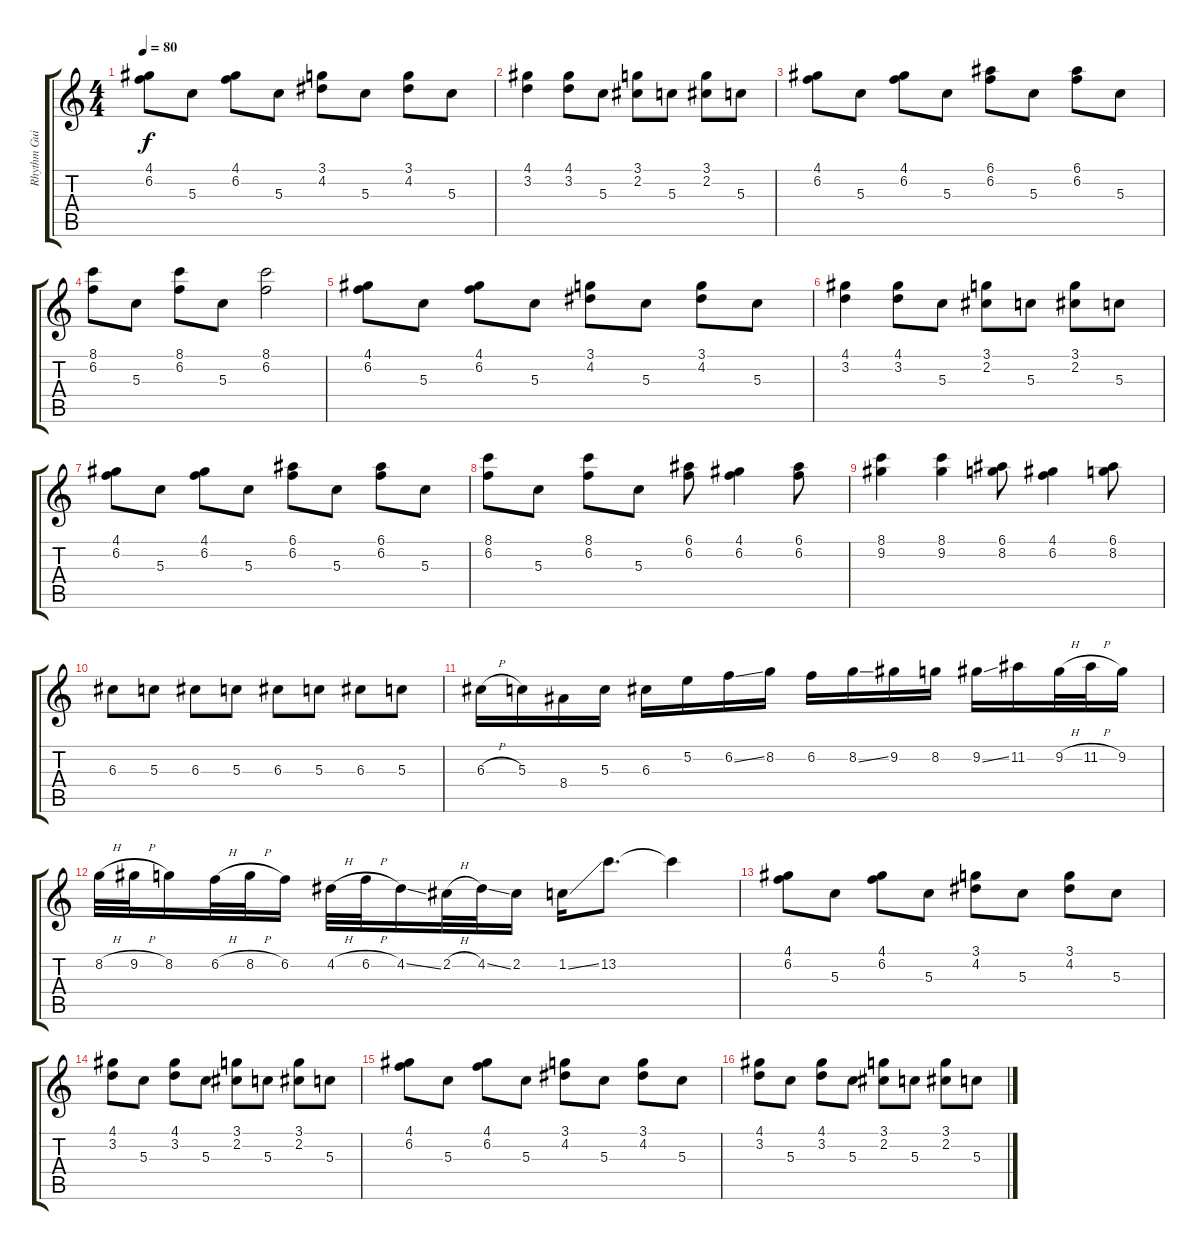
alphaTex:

\track ("Rhythm Guitar" "Rhythm Gui") {instrument electricguitarjazz}
\staff {score tabs}
\tuning (E4 B3 G3 D3 A2 E2) {hide}
\ts (4 4)
\tempo 80
\clef g2
\ks c
(4.1 6.2).8{dy f instrument electricguitarjazz} 5.3.8 (4.1 6.2).8 5.3.8 (3.1 4.2).8 5.3.8 (3.1 4.2).8 5.3.8 |
(4.1 3.2).4 (4.1 3.2).8 5.3.8 (3.1 2.2).8 5.3.8 (3.1 2.2).8 5.3.8 |
(4.1 6.2).8 5.3.8 (4.1 6.2).8 5.3.8 (6.1 6.2).8 5.3.8 (6.1 6.2).8 5.3.8 |
(8.1 6.2).8 5.3.8 (8.1 6.2).8 5.3.8 (8.1 6.2).2 |
(4.1 6.2).8 5.3.8 (4.1 6.2).8 5.3.8 (3.1 4.2).8 5.3.8 (3.1 4.2).8 5.3.8 |
(4.1 3.2).4 (4.1 3.2).8 5.3.8 (3.1 2.2).8 5.3.8 (3.1 2.2).8 5.3.8 |
(4.1 6.2).8 5.3.8 (4.1 6.2).8 5.3.8 (6.1 6.2).8 5.3.8 (6.1 6.2).8 5.3.8 |
(8.1 6.2).8 5.3.8 (8.1 6.2).8 5.3.8 (6.1 6.2).8 (4.1 6.2).4 (6.1 6.2).8 |
(8.1 9.2).4 (8.1 9.2).4 (6.1 8.2).8 (4.1 6.2).4 (6.1 8.2).8 |
6.3.8 5.3.8 6.3.8 5.3.8 6.3.8 5.3.8 6.3.8 5.3.8 |
6.3{h}.16 5.3.16 8.4.16 5.3.16 6.3.16 5.2.16 6.2{ss}.16 8.2.16 6.2.16 8.2{ss}.16 9.2.16 8.2.16 9.2{ss}.16 11.2.16 9.2{h}.32 11.2{h}.32 9.2.16 |
8.2{h}.32 9.2{h}.32 8.2.16 6.2{h}.32 8.2{h}.32 6.2.16 4.2{h}.32 6.2{h}.32 4.2{ss}.16 2.2{h}.32 4.2{ss}.32 2.2.16 1.2{ss}.16 13.2.8{d} 13.2{t}.4 |
(4.1 6.2).8 5.3.8 (4.1 6.2).8 5.3.8 (3.1 4.2).8 5.3.8 (3.1 4.2).8 5.3.8 |
(4.1 3.2).8 5.3.8 (4.1 3.2).8 5.3.8 (3.1 2.2).8 5.3.8 (3.1 2.2).8 5.3.8 |
(4.1 6.2).8 5.3.8 (4.1 6.2).8 5.3.8 (3.1 4.2).8 5.3.8 (3.1 4.2).8 5.3.8 |
(4.1 3.2).8 5.3.8 (4.1 3.2).8 5.3.8 (3.1 2.2).8 5.3.8 (3.1 2.2).8 5.3.8
